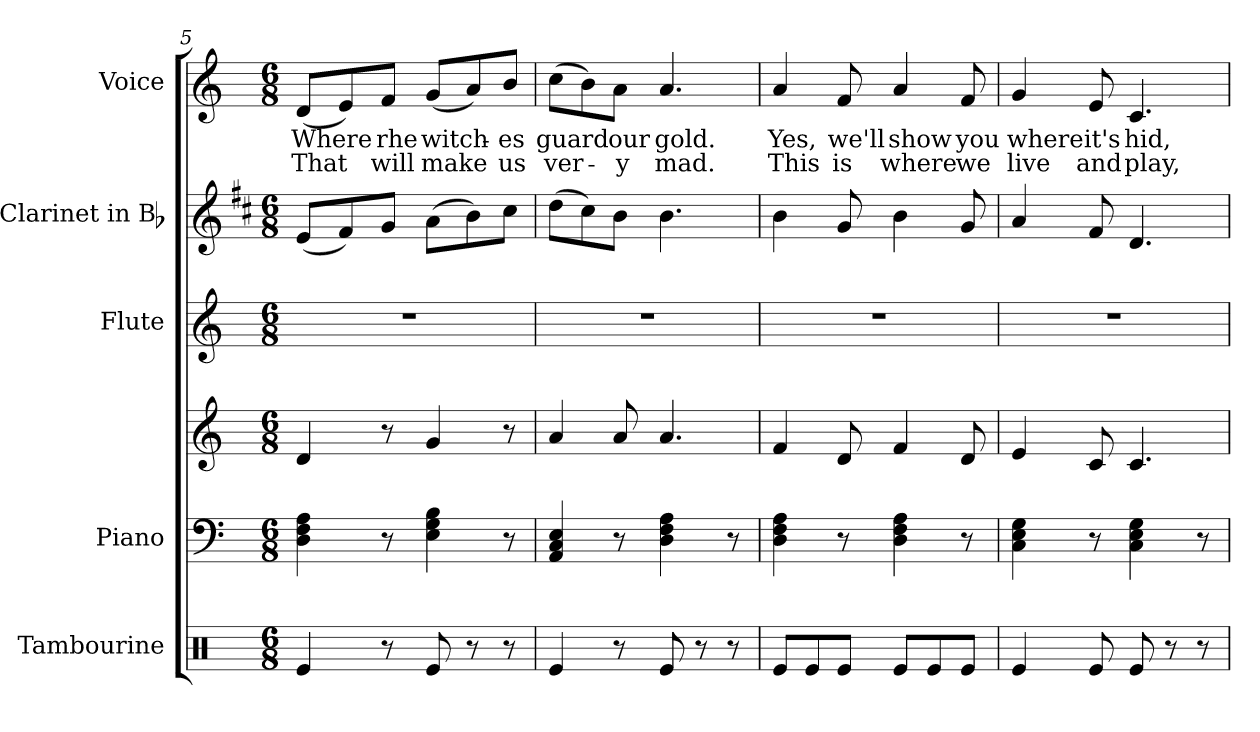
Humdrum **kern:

**kern	**kern	**kern	**kern	**kern	**kern	**text	**text
*part5	*part4	*part4	*part3	*part2	*part1	*part1	*part1
*staff6	*staff5	*staff4	*staff3	*staff2	*staff1	*staff1	*staff1
*I"Tambourine	*I"Piano	*	*I"Flute	*I"Clarinet in Bb	*I"Voice	*	*
*I'Tamb.	*I'Pno.	*	*I'Fl.	*I'Cl.	*I'Voice	*	*
*clefX	*clefF4	*clefG2	*clefG2	*clefG2	*clefG2	*	*
*	*	*	*	*ITrd1c2	*	*	*
*k[]	*k[]	*k[]	*k[]	*k[]	*k[]	*	*
*C:	*C:	*C:	*C:	*C:	*C:	*	*
*M6/8	*M6/8	*M6/8	*M6/8	*M6/8	*M6/8	*	*
=5	=5	=5	=5	=5	=5	=5	=5
!	!	!	!LO:N:vis=1	!	!	!	!
!	!	!	!	!	!	!LO:LY:b:color=#000000	!LO:LY:b:color=#000000
4Rei/	4Di\ 4Fi 4Ai	4di/	2.r	(8di/L	(8di/L	Where	That
.	.	.	.	8ei/)	8ei/)	.	.
!	!	!	!	!	!	!LO:LY:b:color=#000000	!LO:LY:b:color=#000000
8r	8r	8r	.	8fi/J	8fi/J	rhe	will
!	!	!	!	!	!	!LO:LY:b:color=#000000	!LO:LY:b:color=#000000
8Rei/	4Ei\ 4Gi 4Bi	4gi/	.	(8gi\L	(8gi/L	witch-	make
8r	.	.	.	8ai\)	8ai/)	.	.
!	!	!	!	!	!	!LO:LY:b:color=#000000	!LO:LY:b:color=#000000
8r	8r	8r	.	8bi\J	8bi/J	-es	us
!!LO:LB:g=z
=6	=6	=6	=6	=6	=6	=6	=6
!	!	!	!LO:N:vis=1	!	!	!	!
!	!	!	!	!	!	!LO:LY:b:color=#000000	!LO:LY:b:color=#000000
4Rei/	4AAi/ 4Ci 4Ei	4ai/	2.r	(8cci\L	(8cci\L	guard	ver-
.	.	.	.	8bi\)	8bi\)	.	.
!	!	!	!	!	!	!LO:LY:b:color=#000000	!LO:LY:b:color=#000000
8r	8r	8ai/	.	8ai\J	8ai\J	our	-y
!	!	!	!	!	!	!LO:LY:b:color=#000000	!LO:LY:b:color=#000000
8Rei/	4Di\ 4Fi 4Ai	4.ai/	.	4.ai\	4.ai/	gold.	mad.
8r	.	.	.	.	.	.	.
8r	8r	.	.	.	.	.	.
=7	=7	=7	=7	=7	=7	=7	=7
!	!	!	!LO:N:vis=1	!	!	!	!
!	!	!	!	!	!	!LO:LY:b:color=#000000	!LO:LY:b:color=#000000
8Rei/L	4Di\ 4Fi 4Ai	4fi/	2.r	4ai\	4ai/	Yes,	This
8Rei/	.	.	.	.	.	.	.
!	!	!	!	!	!	!LO:LY:b:color=#000000	!LO:LY:b:color=#000000
8Rei/J	8r	8di/	.	8fi/	8fi/	we'll	is
!	!	!	!	!	!	!LO:LY:b:color=#000000	!LO:LY:b:color=#000000
8Rei/L	4Di\ 4Fi 4Ai	4fi/	.	4ai\	4ai/	show	where
8Rei/	.	.	.	.	.	.	.
!	!	!	!	!	!	!LO:LY:b:color=#000000	!LO:LY:b:color=#000000
8Rei/J	8r	8di/	.	8fi/	8fi/	you	we
=8	=8	=8	=8	=8	=8	=8	=8
!	!	!	!LO:N:vis=1	!	!	!	!
!	!	!	!	!	!	!LO:LY:b:color=#000000	!LO:LY:b:color=#000000
4Rei/	4Ci\ 4Ei 4Gi	4ei/	2.r	4gi/	4gi/	where	live
!	!	!	!	!	!	!LO:LY:b:color=#000000	!LO:LY:b:color=#000000
8Rei/	8r	8ci/	.	8ei/	8ei/	it's	and
!	!	!	!	!	!	!LO:LY:b:color=#000000	!LO:LY:b:color=#000000
8Rei/	4Ci\ 4Ei 4Gi	4.ci/	.	4.ci/	4.ci/	hid,	play,
8r	.	.	.	.	.	.	.
8r	8r	.	.	.	.	.	.
=	=	=	=	=	=	=	=
*-	*-	*-	*-	*-	*-	*-	*-
